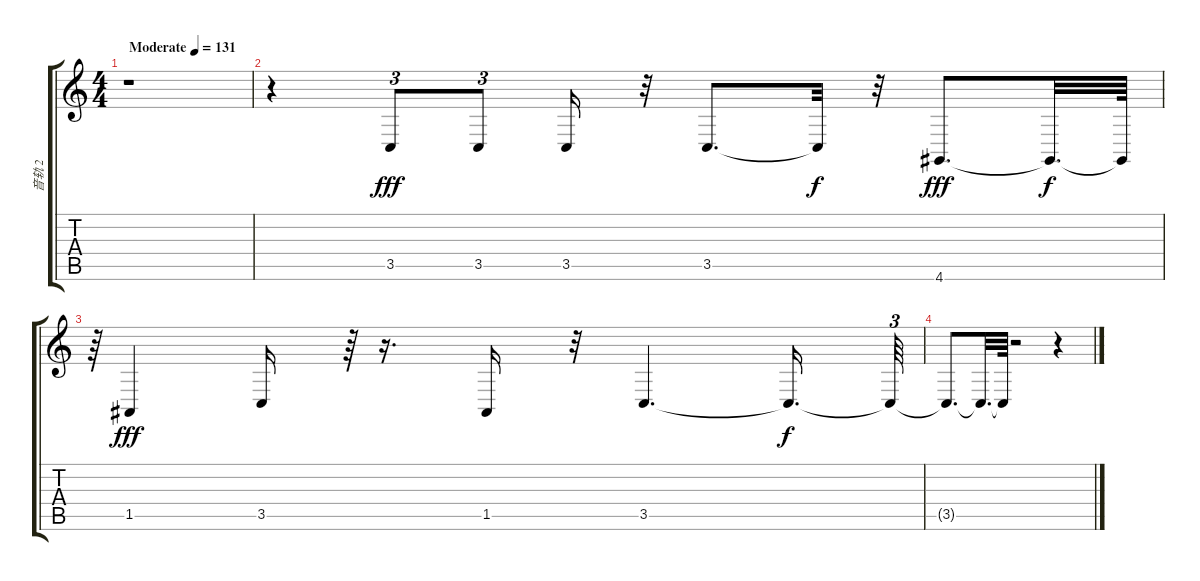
\track ("音轨 2" "音轨 2") {instrument tuba}
\staff {score tabs}
\tuning (E4 B3 G3 D3 A2 E2) {hide}
\ts (4 4)
\tempo (131 "Moderate")
\clef g2
\ks c
r.1{dy fff instrument tuba} |
r.4 3.5.8{tu (3 2)} 3.5.8{tu (3 2)} 3.5.16 r.32 3.5.8{d} 3.5{t}.32{dy f} r.32 4.6.8{d dy fff} 4.6{t}.32{d dy f} 4.6{t}.64 |
r.64{tu (3 2)} 1.5.4{dy fff} 3.5.16 r.64{tu (3 2)} r.16{d} 1.5.16 r.32 3.5.4{d} 3.5{t}.16{d dy f} 3.5{t}.64{tu (3 2)} |
3.5{t}.8{d} 3.5{t}.32{d} 3.5{t}.64 r.2 r.4
